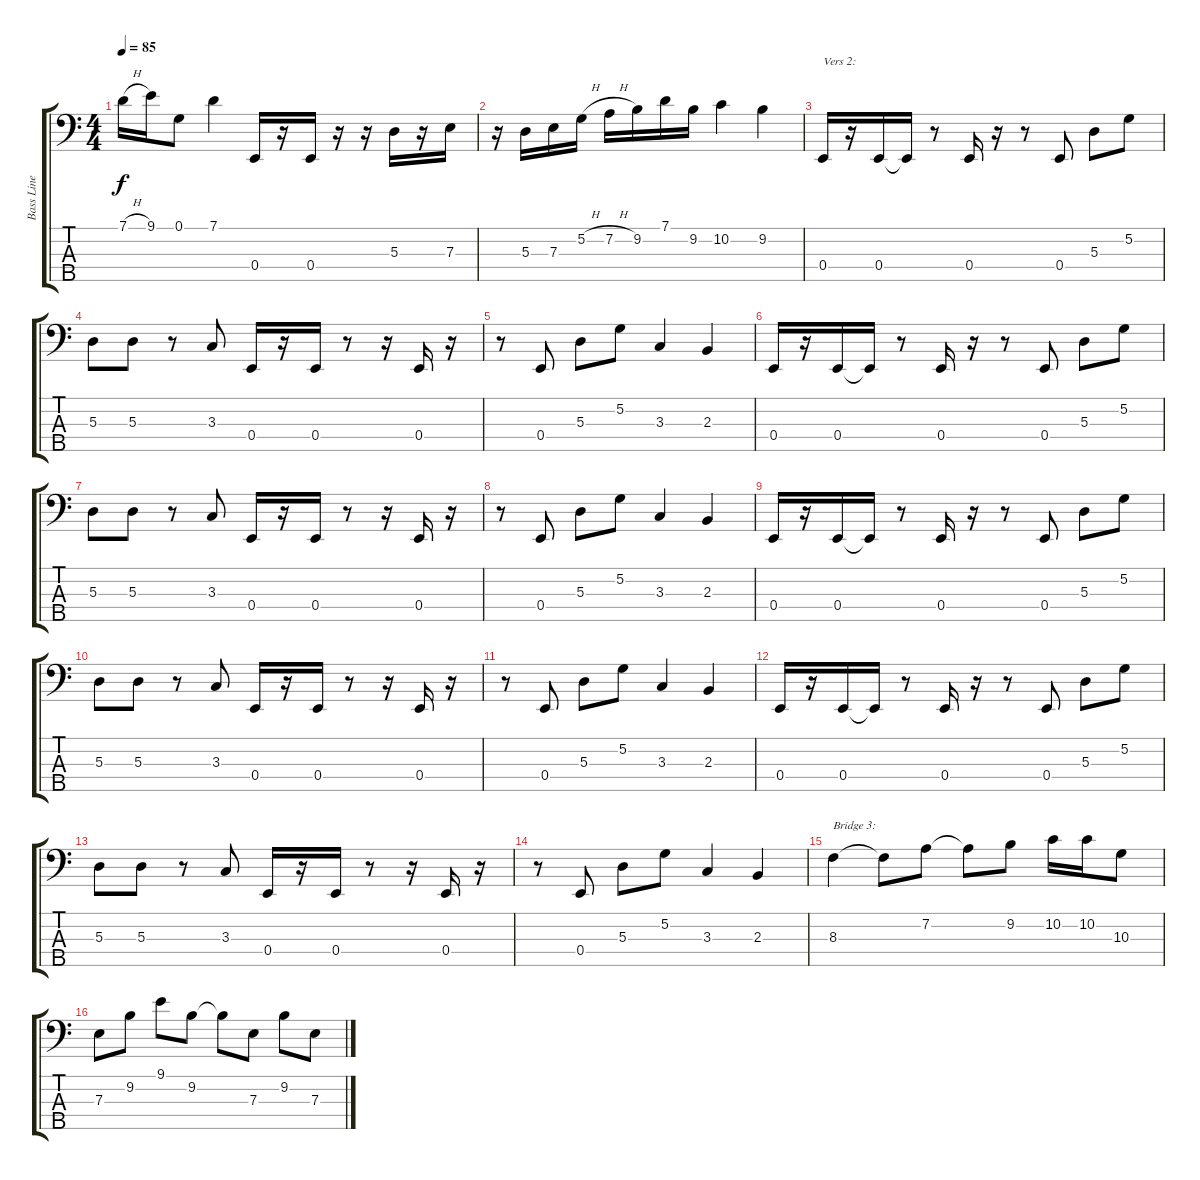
\track ("Bass Line (Gudze):" "Bass Line ") {instrument electricbasspick}
\staff {score tabs}
\tuning (G2 D2 A1 E1 B0) {hide}
\ts (4 4)
\tempo 85
\clef f4
\ks c
7.1{h}.16{dy f} 9.1.16 0.1.8 7.1.4 0.4.16 r.16 0.4.16 r.16 r.16 5.3.16 r.16 7.3.16 |
r.16 5.3.16 7.3.16 5.2{h}.16 7.2{h}.16 9.2.16 7.1.16 9.2.16 10.2.4 9.2.4 |
0.4.16{txt "Vers 2:"} r.16 0.4.16 0.4{t}.16 r.8 0.4.16 r.16 r.8 0.4.8 5.3.8 5.2.8 |
5.3.8 5.3.8 r.8 3.3.8 0.4.16 r.16 0.4.16 r.8 r.16 0.4.16 r.16 |
r.8 0.4.8 5.3.8 5.2.8 3.3.4 2.3.4 |
0.4.16 r.16 0.4.16 0.4{t}.16 r.8 0.4.16 r.16 r.8 0.4.8 5.3.8 5.2.8 |
5.3.8 5.3.8 r.8 3.3.8 0.4.16 r.16 0.4.16 r.8 r.16 0.4.16 r.16 |
r.8 0.4.8 5.3.8 5.2.8 3.3.4 2.3.4 |
0.4.16 r.16 0.4.16 0.4{t}.16 r.8 0.4.16 r.16 r.8 0.4.8 5.3.8 5.2.8 |
5.3.8 5.3.8 r.8 3.3.8 0.4.16 r.16 0.4.16 r.8 r.16 0.4.16 r.16 |
r.8 0.4.8 5.3.8 5.2.8 3.3.4 2.3.4 |
0.4.16 r.16 0.4.16 0.4{t}.16 r.8 0.4.16 r.16 r.8 0.4.8 5.3.8 5.2.8 |
5.3.8 5.3.8 r.8 3.3.8 0.4.16 r.16 0.4.16 r.8 r.16 0.4.16 r.16 |
r.8 0.4.8 5.3.8 5.2.8 3.3.4 2.3.4 |
8.3.4{txt "Bridge 3:"} 8.3{t}.8 7.2.8 7.2{t}.8 9.2.8 10.2.16 10.2.16 10.3.8 |
7.3.8 9.2.8 9.1.8 9.2.8 9.2{t}.8 7.3.8 9.2.8 7.3.8
